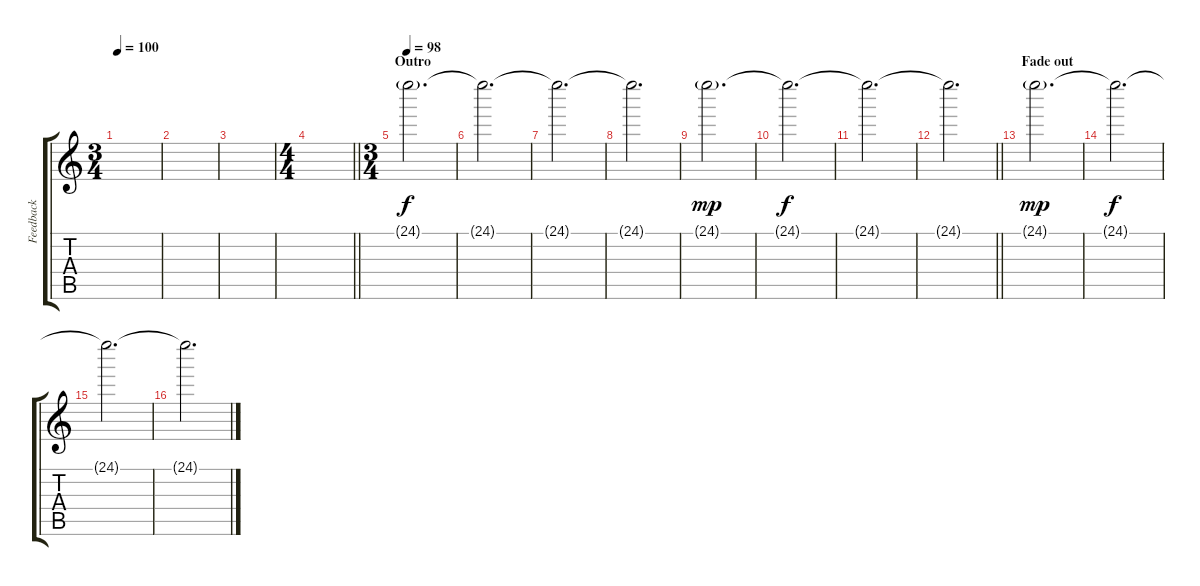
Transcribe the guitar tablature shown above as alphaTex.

\track ("Feedback" "Feedback") {instrument overdrivenguitar}
\staff {score tabs}
\tuning (E4 B3 G3 D3 A2 E2) {hide}
\ts (3 4)
\tempo 100
\clef g2
\ks c
|
|
|
\ts (4 4)
\barLineRight lightlight
|
\ts (3 4)
\section ("" "Outro")
\tempo 98
24.1{g}.2{d} |
24.1{t}.2{d dy f} |
24.1{t}.2{d} |
24.1{t}.2{d} |
24.1{g}.2{d dy mp} |
24.1{t}.2{d dy f} |
24.1{t}.2{d} |
\barLineRight lightlight
24.1{t}.2{d} |
\section ("" "Fade out")
24.1{g}.2{d dy mp} |
24.1{t}.2{d dy f} |
24.1{t}.2{d} |
24.1{t}.2{d}
